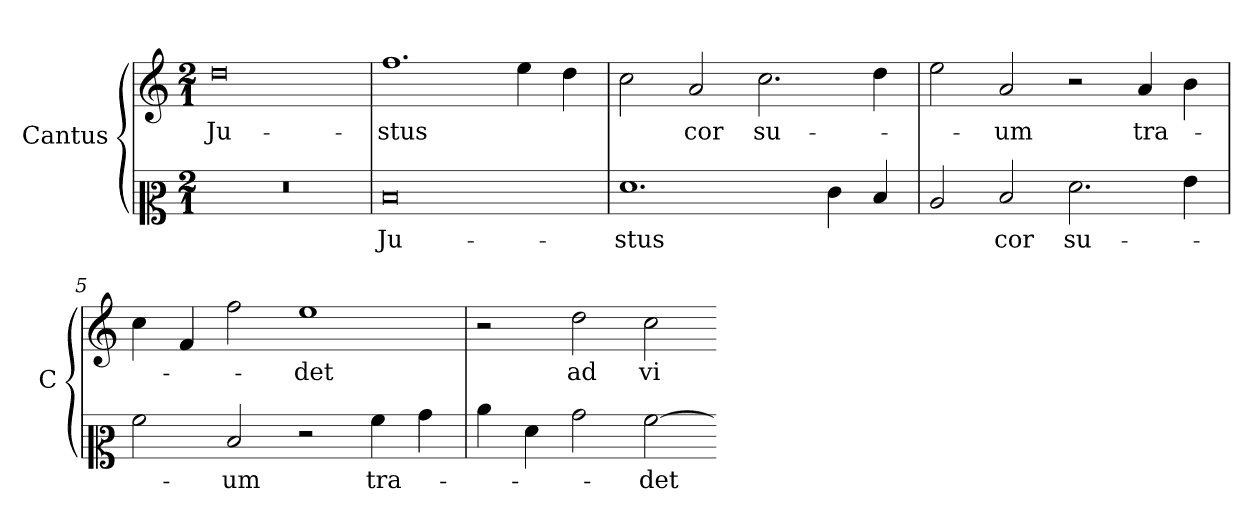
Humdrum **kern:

**kern	**text	**kern	**text
*part1	*part1	*part1	*part1
*staff2	*staff2	*staff1	*staff1
*I"Cantus	*	*	*
*I'C	*	*	*
*clefC2	*	*clefG2	*
*k[]	*	*k[]	*
*D:dor	*	*D:dor	*
*M2/1	*	*M2/1	*
=1	=1	=1	=1
0r	.	0dd	Ju-
=2	=2	=2	=2
0d	Ju-	1.ff	-stus
.	.	4ee	.
.	.	4dd	.
=3	=3	=3	=3
1.f	-stus	2cc	.
.	.	2a	cor
.	.	2.cc	su-
4e	.	.	.
4d	.	4dd	.
=4	=4	=4	=4
2c	.	2ee	.
2d	cor	2a	-um
2.f	su-	2r	.
.	.	4a	tra-
4g	.	4b	.
=5	=5	=5	=5
2a	.	4cc	.
.	.	4f	.
2d	-um	2ff	.
2r	.	1ee	-det
4a	tra-	.	.
4b	.	.	.
=6	=6	=6	=6
4cc	.	2r	.
4f	.	.	.
2b	.	2dd	ad
[2a	-det	2cc	vi-
=-	=-	=-	=-
*-	*-	*-	*-
